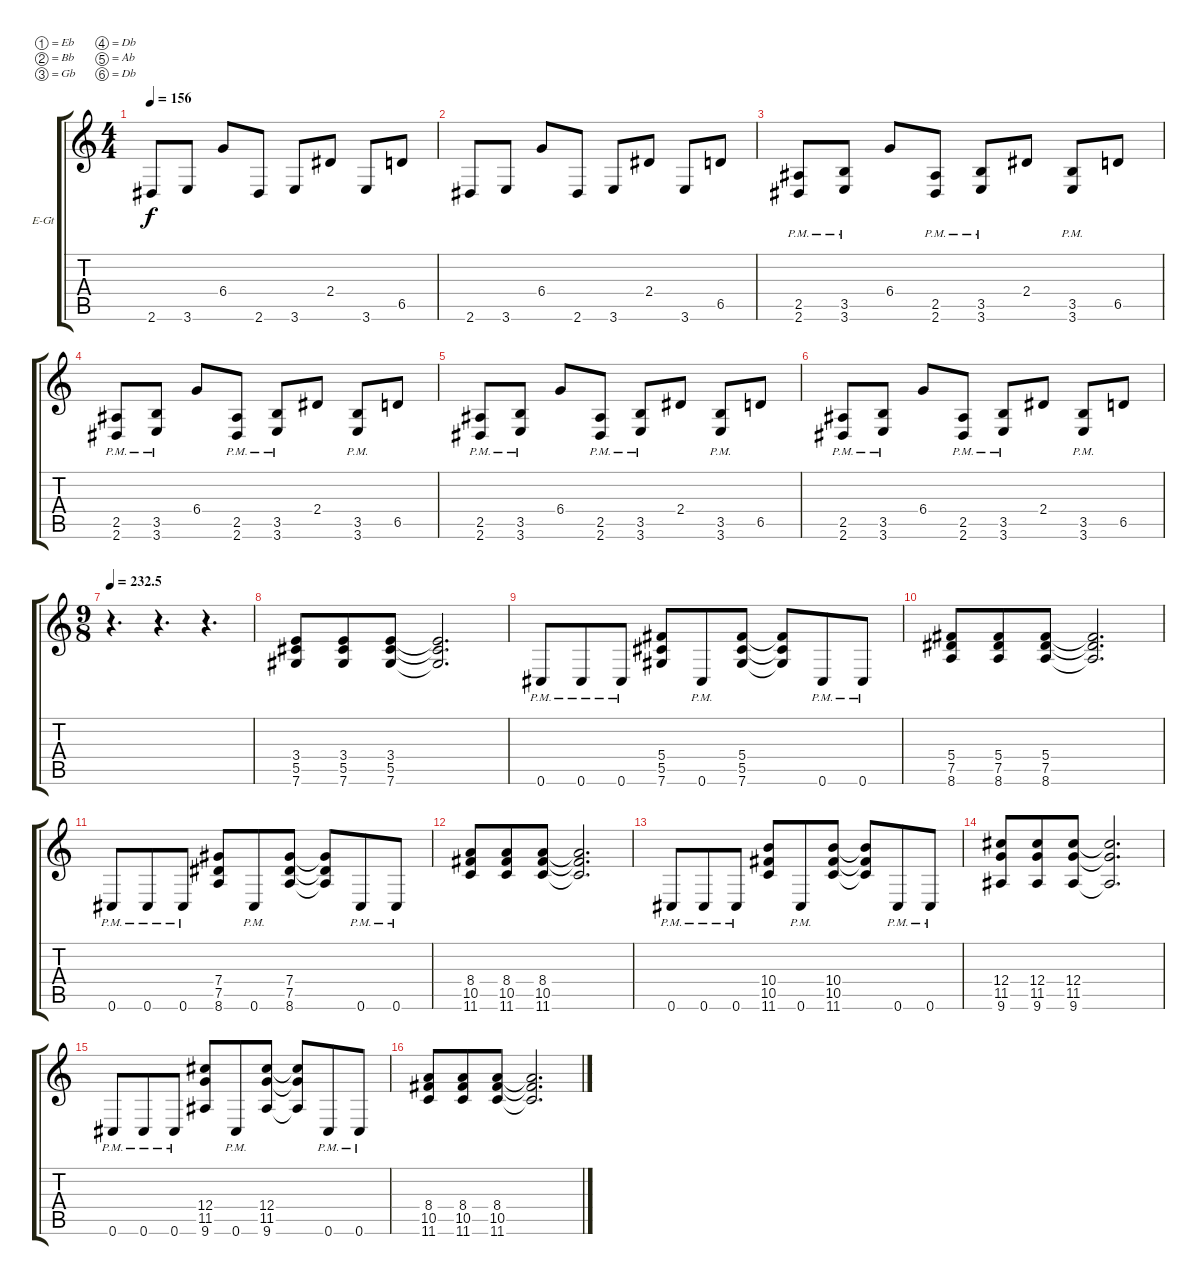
\defaultSystemsLayout 4
\bracketExtendMode groupsimilarinstruments
\firstSystemTrackNameOrientation horizontal
\otherSystemsTrackNameOrientation horizontal
\track ("Martin Carbonneau" "E-Gt") {instrument distortionguitar}
\staff {score tabs}
\tuning (Eb4 Bb3 Gb3 Db3 Ab2 Db2)
\ts (4 4)
\tempo 156
\clef g2
\ks c
2.6.8{dy f} 3.6.8 6.4.8 2.6.8 3.6.8 2.4.8 3.6.8 6.5.8 |
2.6.8 3.6.8 6.4.8 2.6.8 3.6.8 2.4.8 3.6.8 6.5.8 |
(2.6{pm} 2.5{pm}).8 (3.6{pm} 3.5{pm}).8 6.4.8 (2.6{pm} 2.5{pm}).8 (3.6{pm} 3.5{pm}).8 2.4.8 (3.6{pm} 3.5{pm}).8 6.5.8 |
(2.6{pm} 2.5{pm}).8 (3.6{pm} 3.5{pm}).8 6.4.8 (2.6{pm} 2.5{pm}).8 (3.6{pm} 3.5{pm}).8 2.4.8 (3.6{pm} 3.5{pm}).8 6.5.8 |
(2.6{pm} 2.5{pm}).8 (3.6{pm} 3.5{pm}).8 6.4.8 (2.6{pm} 2.5{pm}).8 (3.6{pm} 3.5{pm}).8 2.4.8 (3.6{pm} 3.5{pm}).8 6.5.8 |
(2.6{pm} 2.5{pm}).8 (3.6{pm} 3.5{pm}).8 6.4.8 (2.6{pm} 2.5{pm}).8 (3.6{pm} 3.5{pm}).8 2.4.8 (3.6{pm} 3.5{pm}).8 6.5.8 |
\ts (9 8)
\tempo
232.5 r.4{d} r.4{d} r.4{d} |
(7.6 5.5 3.4).8 (7.6 5.5 3.4).8 (7.6 5.5 3.4).8 (3.4{t} 5.5{t} 7.6{t}).2{d} |
0.6{pm}.8 0.6{pm}.8 0.6{pm}.8 (7.6 5.5 5.4).8 0.6{pm}.8 (7.6 5.5 5.4).8 (5.4{t} 5.5{t} 7.6{t}).8 0.6{pm}.8 0.6{pm}.8 |
(8.6 7.5 5.4).8 (8.6 7.5 5.4).8 (8.6 7.5 5.4).8 (5.4{t} 7.5{t} 8.6{t}).2{d} |
0.6{pm}.8 0.6{pm}.8 0.6{pm}.8 (8.6 7.5 7.4).8 0.6{pm}.8 (8.6 7.5 7.4).8 (7.4{t} 7.5{t} 8.6{t}).8 0.6{pm}.8 0.6{pm}.8 |
(11.6 10.5 8.4).8 (11.6 10.5 8.4).8 (11.6 10.5 8.4).8 (8.4{t} 10.5{t} 11.6{t}).2{d} |
0.6{pm}.8 0.6{pm}.8 0.6{pm}.8 (11.6 10.5 10.4).8 0.6{pm}.8 (11.6 10.5 10.4).8 (10.4{t} 10.5{t} 11.6{t}).8 0.6{pm}.8 0.6{pm}.8 |
(9.6 11.5 12.4).8 (9.6 11.5 12.4).8 (9.6 11.5 12.4).8 (12.4{t} 11.5{t} 9.6{t}).2{d} |
0.6{pm}.8 0.6{pm}.8 0.6{pm}.8 (9.6 11.5 12.4).8 0.6{pm}.8 (9.6 11.5 12.4).8 (12.4{t} 11.5{t} 9.6{t}).8 0.6{pm}.8 0.6{pm}.8 |
(11.6 10.5 8.4).8 (11.6 10.5 8.4).8 (11.6 10.5 8.4).8 (8.4{t} 10.5{t} 11.6{t}).2{d}
